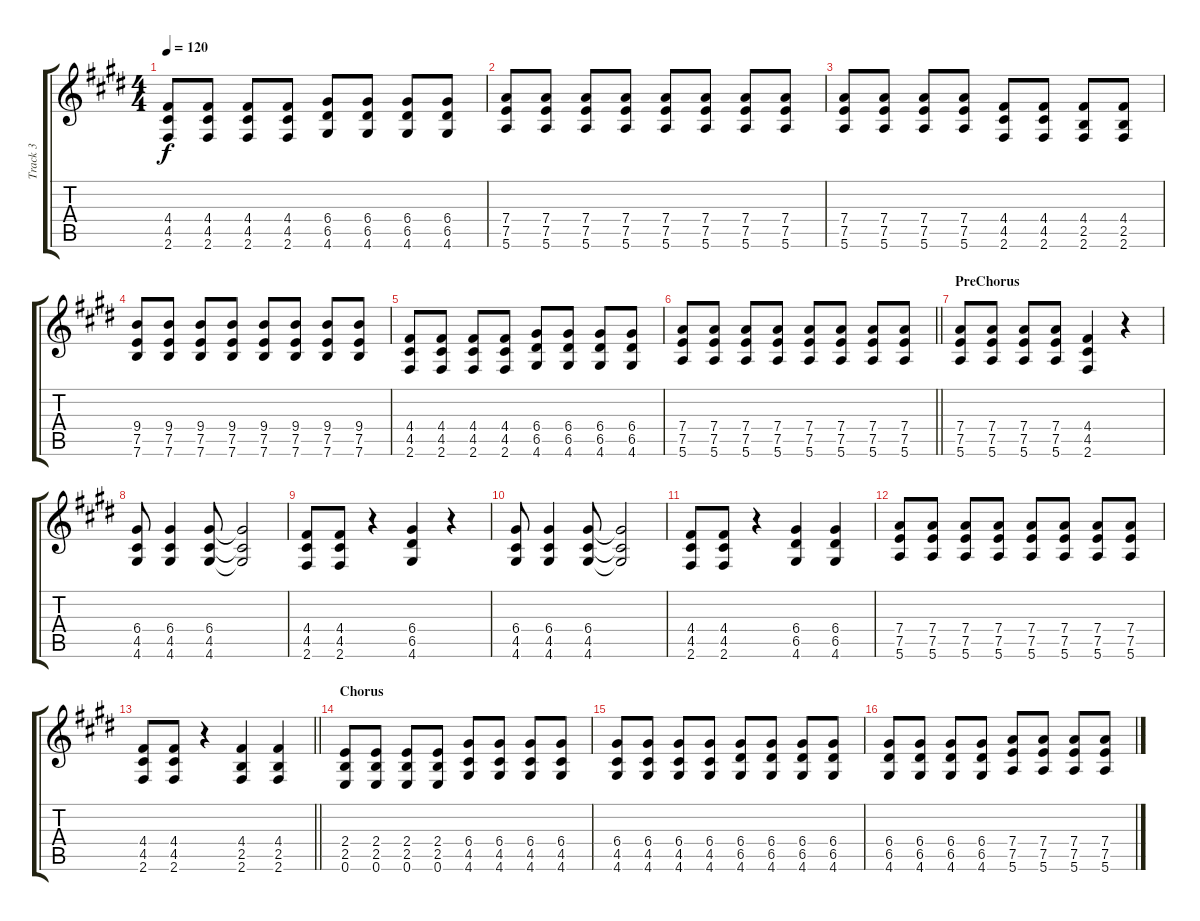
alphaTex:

\track ("Track 3" "Track 3") {instrument overdrivenguitar}
\staff {score tabs}
\tuning (E4 B3 G3 D3 A2 E2) {hide}
\ts (4 4)
\tempo 120
\clef g2
\ks e
(4.4 4.5 2.6).8{dy f} (4.4 4.5 2.6).8 (4.4 4.5 2.6).8 (4.4 4.5 2.6).8 (6.4 6.5 4.6).8 (6.4 6.5 4.6).8 (6.4 6.5 4.6).8 (6.4 6.5 4.6).8 |
(7.4 7.5 5.6).8 (7.4 7.5 5.6).8 (7.4 7.5 5.6).8 (7.4 7.5 5.6).8 (7.4 7.5 5.6).8 (7.4 7.5 5.6).8 (7.4 7.5 5.6).8 (7.4 7.5 5.6).8 |
(7.4 7.5 5.6).8 (7.4 7.5 5.6).8 (7.4 7.5 5.6).8 (7.4 7.5 5.6).8 (4.4 4.5 2.6).8 (4.4 4.5 2.6).8 (4.4 2.5 2.6).8 (4.4 2.5 2.6).8 |
(9.4 7.5 7.6).8{volume 7} (9.4 7.5 7.6).8 (9.4 7.5 7.6).8 (9.4 7.5 7.6).8 (9.4 7.5 7.6).8 (9.4 7.5 7.6).8 (9.4 7.5 7.6).8 (9.4 7.5 7.6).8 |
(4.4 4.5 2.6).8 (4.4 4.5 2.6).8 (4.4 4.5 2.6).8 (4.4 4.5 2.6).8 (6.4 6.5 4.6).8 (6.4 6.5 4.6).8 (6.4 6.5 4.6).8 (6.4 6.5 4.6).8 |
\barLineRight lightlight
(7.4 7.5 5.6).8 (7.4 7.5 5.6).8 (7.4 7.5 5.6).8 (7.4 7.5 5.6).8 (7.4 7.5 5.6).8 (7.4 7.5 5.6).8 (7.4 7.5 5.6).8 (7.4 7.5 5.6).8 |
\section ("" "PreChorus")
(7.4 7.5 5.6).8 (7.4 7.5 5.6).8 (7.4 7.5 5.6).8 (7.4 7.5 5.6).8 (4.4 4.5 2.6).4 r.4 |
(6.4 4.5 4.6).8{volume 10} (6.4 4.5 4.6).4 (6.4 4.5 4.6).8 (6.4{t} 4.5{t} 4.6{t}).2 |
(4.4 4.5 2.6).8 (4.4 4.5 2.6).8 r.4 (6.4 6.5 4.6).4 r.4 |
(6.4 4.5 4.6).8 (6.4 4.5 4.6).4 (6.4 4.5 4.6).8 (6.4{t} 4.5{t} 4.6{t}).2 |
(4.4 4.5 2.6).8 (4.4 4.5 2.6).8 r.4 (6.4 6.5 4.6).4 (6.4 6.5 4.6).4 |
(7.4 7.5 5.6).8 (7.4 7.5 5.6).8 (7.4 7.5 5.6).8 (7.4 7.5 5.6).8 (7.4 7.5 5.6).8 (7.4 7.5 5.6).8 (7.4 7.5 5.6).8 (7.4 7.5 5.6).8 |
\barLineRight lightlight
(4.4 4.5 2.6).8 (4.4 4.5 2.6).8 r.4 (4.4 2.5 2.6).4 (4.4 2.5 2.6).4 |
\section ("" "Chorus")
(2.4 2.5 0.6).8 (2.4 2.5 0.6).8 (2.4 2.5 0.6).8 (2.4 2.5 0.6).8 (6.4 4.5 4.6).8 (6.4 4.5 4.6).8 (6.4 4.5 4.6).8 (6.4 4.5 4.6).8 |
(6.4 4.5 4.6).8 (6.4 4.5 4.6).8 (6.4 4.5 4.6).8 (6.4 4.5 4.6).8 (6.4 6.5 4.6).8 (6.4 6.5 4.6).8 (6.4 6.5 4.6).8 (6.4 6.5 4.6).8 |
(6.4 6.5 4.6).8 (6.4 6.5 4.6).8 (6.4 6.5 4.6).8 (6.4 6.5 4.6).8 (7.4 7.5 5.6).8 (7.4 7.5 5.6).8 (7.4 7.5 5.6).8 (7.4 7.5 5.6).8
